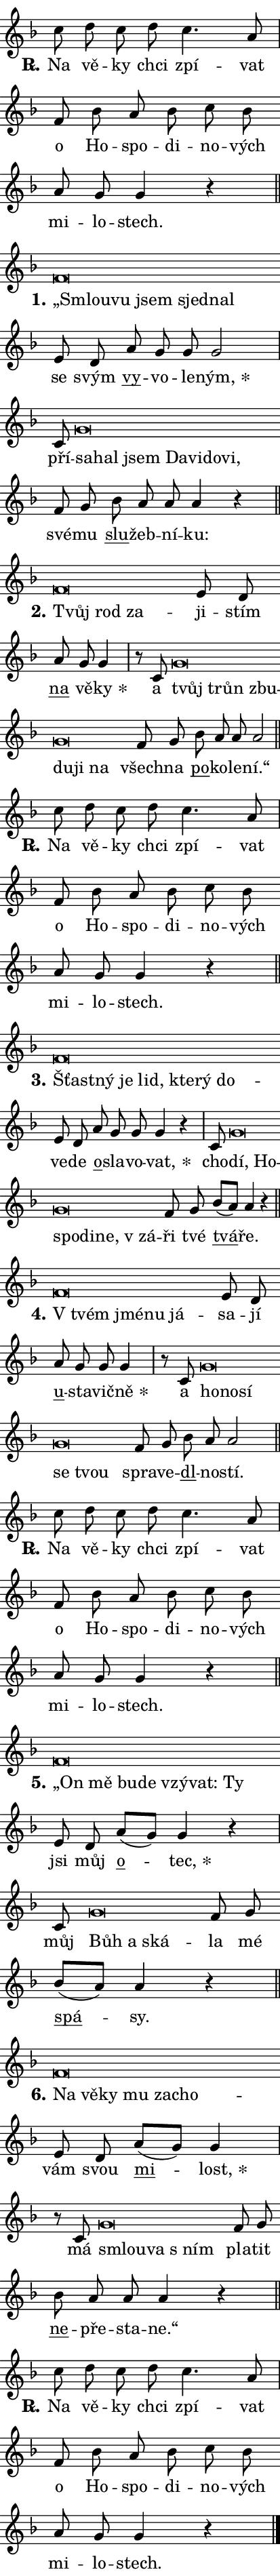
\version "2.22.1"
\header { tagline = "" }
\paper {
  indent = 0\cm
  top-margin = 0\cm
  right-margin = 0\cm
  bottom-margin = 0\cm
  left-margin = 0\cm
  paper-width = 7\cm
  page-breaking = #ly:one-page-breaking
  system-system-spacing.basic-distance = #11
  score-system-spacing.basic-distance = #11.3
  ragged-last = ##f
}


%% Author: Thomas Morley
%% https://lists.gnu.org/archive/html/lilypond-user/2020-05/msg00002.html
#(define (line-position grob)
"Returns position of @var[grob} in current system:
   @code{'start}, if at first time-step
   @code{'end}, if at last time-step
   @code{'middle} otherwise
"
  (let* ((col (ly:item-get-column grob))
         (ln (ly:grob-object col 'left-neighbor))
         (rn (ly:grob-object col 'right-neighbor))
         (col-to-check-left (if (ly:grob? ln) ln col))
         (col-to-check-right (if (ly:grob? rn) rn col))
         (break-dir-left
           (and
             (ly:grob-property col-to-check-left 'non-musical #f)
             (ly:item-break-dir col-to-check-left)))
         (break-dir-right
           (and
             (ly:grob-property col-to-check-right 'non-musical #f)
             (ly:item-break-dir col-to-check-right))))
        (cond ((eqv? 1 break-dir-left) 'start)
              ((eqv? -1 break-dir-right) 'end)
              (else 'middle))))

#(define (tranparent-at-line-position vctor)
  (lambda (grob)
  "Relying on @code{line-position} select the relevant enry from @var{vctor}.
Used to determine transparency,"
    (case (line-position grob)
      ((end) (not (vector-ref vctor 0)))
      ((middle) (not (vector-ref vctor 1)))
      ((start) (not (vector-ref vctor 2))))))

noteHeadBreakVisibility =
#(define-music-function (break-visibility)(vector?)
"Makes @code{NoteHead}s transparent relying on @var{break-visibility}"
#{
  \override NoteHead.transparent =
    #(tranparent-at-line-position break-visibility)
#})

#(define delete-ledgers-for-transparent-note-heads
  (lambda (grob)
    "Reads whether a @code{NoteHead} is transparent.
If so this @code{NoteHead} is removed from @code{'note-heads} from
@var{grob}, which is supposed to be @code{LedgerLineSpanner}.
As a result ledgers are not printed for this @code{NoteHead}"
    (let* ((nhds-array (ly:grob-object grob 'note-heads))
           (nhds-list
             (if (ly:grob-array? nhds-array)
                 (ly:grob-array->list nhds-array)
                 '()))
           ;; Relies on the transparent-property being done before
           ;; Staff.LedgerLineSpanner.after-line-breaking is executed.
           ;; This is fragile ...
           (to-keep
             (remove
               (lambda (nhd)
                 (ly:grob-property nhd 'transparent #f))
               nhds-list)))
      ;; TODO find a better method to iterate over grob-arrays, similiar
      ;; to filter/remove etc for lists
      ;; For now rebuilt from scratch
      (set! (ly:grob-object grob 'note-heads)  '())
      (for-each
        (lambda (nhd)
          (ly:pointer-group-interface::add-grob grob 'note-heads nhd))
        to-keep))))

hideNotes = {
  \noteHeadBreakVisibility #begin-of-line-visible
}
unHideNotes = {
  \noteHeadBreakVisibility #all-visible
}

% work-around for resetting accidentals
% https://lilypond.org/doc/v2.23/Documentation/notation/displaying-rhythms#unmetered-music
cadenzaMeasure = {
  \cadenzaOff
  \partial 1024 s1024
  \cadenzaOn
}

#(define-markup-command (accent layout props text) (markup?)
  "Underline accented syllable"
  (interpret-markup layout props
    #{\markup \override #'(offset . 4.3) \underline { #text }#}))

responsum = \markup \concat {
  "R" \hspace #-1.05 \path #0.1 #'((moveto 0 0.07) (lineto 0.9 0.8)) \hspace #0.05 "."
}

\layout {
    \context {
        \Staff
        \remove "Time_signature_engraver"
        \override LedgerLineSpanner.after-line-breaking = #delete-ledgers-for-transparent-note-heads
    }
    \context {
        \Voice {
            \override NoteHead.output-attributes = #'((class . "notehead"))
            \override Hairpin.height = #0.55
        }
    }
    \context {
        \Lyrics {
            \override StanzaNumber.output-attributes = #'((class . "stanzanumber"))
            \override LyricSpace.minimum-distance = #0.9
            \override LyricText.font-name = #"TeX Gyre Schola"
            \override LyricText.font-size = 1
            \override StanzaNumber.font-name = #"TeX Gyre Schola Bold"
            \override StanzaNumber.font-size = 1
        }
    }
}

% magnetic-lyrics.ily
%
%   written by
%     Jean Abou Samra <jean@abou-samra.fr>
%     Werner Lemberg <wl@gnu.org>
%
%   adapted by
%     Jiri Hon <jiri.hon@gmail.com>
%
% Version 2022-Apr-15

% https://www.mail-archive.com/lilypond-user@gnu.org/msg149350.html

#(define (Left_hyphen_pointer_engraver context)
   "Collect syllable-hyphen-syllable occurrences in lyrics and store
them in properties.  This engraver only looks to the left.  For
example, if the lyrics input is @code{foo -- bar}, it does the
following.

@itemize @bullet
@item
Set the @code{text} property of the @code{LyricHyphen} grob between
@q{foo} and @q{bar} to @code{foo}.

@item
Set the @code{left-hyphen} property of the @code{LyricText} grob with
text @q{foo} to the @code{LyricHyphen} grob between @q{foo} and
@q{bar}.
@end itemize

Use this auxiliary engraver in combination with the
@code{lyric-@/text::@/apply-@/magnetic-@/offset!} hook."
   (let ((hyphen #f)
         (text #f))
     (make-engraver
      (acknowledgers
       ((lyric-syllable-interface engraver grob source-engraver)
        (set! text grob)))
      (end-acknowledgers
       ((lyric-hyphen-interface engraver grob source-engraver)
        ;(when (not (grob::has-interface grob 'lyric-space-interface))
          (set! hyphen grob)));)
      ((stop-translation-timestep engraver)
       (when (and text hyphen)
         (ly:grob-set-object! text 'left-hyphen hyphen))
       (set! text #f)
       (set! hyphen #f)))))

#(define (lyric-text::apply-magnetic-offset! grob)
   "If the space between two syllables is less than the value in
property @code{LyricText@/.details@/.squash-threshold}, move the right
syllable to the left so that it gets concatenated with the left
syllable.

Use this function as a hook for
@code{LyricText@/.after-@/line-@/breaking} if the
@code{Left_@/hyphen_@/pointer_@/engraver} is active."
   (let ((hyphen (ly:grob-object grob 'left-hyphen #f)))
     (when hyphen
       (let ((left-text (ly:spanner-bound hyphen LEFT)))
         (when (grob::has-interface left-text 'lyric-syllable-interface)
           (let* ((common (ly:grob-common-refpoint grob left-text X))
                  (this-x-ext (ly:grob-extent grob common X))
                  (left-x-ext
                   (begin
                     ;; Trigger magnetism for left-text.
                     (ly:grob-property left-text 'after-line-breaking)
                     (ly:grob-extent left-text common X)))
                  ;; `delta` is the gap width between two syllables.
                  (delta (- (interval-start this-x-ext)
                            (interval-end left-x-ext)))
                  (details (ly:grob-property grob 'details))
                  (threshold (assoc-get 'squash-threshold details 0.2)))
             (when (< delta threshold)
               (let* (;; We have to manipulate the input text so that
                      ;; ligatures crossing syllable boundaries are not
                      ;; disabled.  For languages based on the Latin
                      ;; script this is essentially a beautification.
                      ;; However, for non-Western scripts it can be a
                      ;; necessity.
                      (lt (ly:grob-property left-text 'text))
                      (rt (ly:grob-property grob 'text))
                      (is-space (grob::has-interface hyphen 'lyric-space-interface))
                      (space (if is-space " " ""))
                      (space-markup (grob-interpret-markup grob " "))
                      (space-size (interval-length (ly:stencil-extent space-markup X)))
                      (extra-delta (if is-space space-size 0))
                      ;; Append new syllable.
                      (ltrt-space (if (and (string? lt) (string? rt))
                                (string-append lt space rt)
                                (make-concat-markup (list lt space rt))))
                      ;; Right-align `ltrt` to the right side.
                      (ltrt-space-markup (grob-interpret-markup
                               grob
                               (make-translate-markup
                                (cons (interval-length this-x-ext) 0)
                                (make-right-align-markup ltrt-space)))))
                 (begin
                   ;; Don't print `left-text`.
                   (ly:grob-set-property! left-text 'stencil #f)
                   ;; Set text and stencil (which holds all collected
                   ;; syllables so far) and shift it to the left.
                   (ly:grob-set-property! grob 'text ltrt-space)
                   (ly:grob-set-property! grob 'stencil ltrt-space-markup)
                   (ly:grob-translate-axis! grob (- (- delta extra-delta)) X))))))))))


#(define (lyric-hyphen::displace-bounds-first grob)
   ;; Make very sure this callback isn't triggered too early.
   (let ((left (ly:spanner-bound grob LEFT))
         (right (ly:spanner-bound grob RIGHT)))
     (ly:grob-property left 'after-line-breaking)
     (ly:grob-property right 'after-line-breaking)
     (ly:lyric-hyphen::print grob)))

squashThreshold = #0.4

\layout {
  \context {
    \Lyrics
    \consists #Left_hyphen_pointer_engraver
    \override LyricText.after-line-breaking =
      #lyric-text::apply-magnetic-offset!
    \override LyricHyphen.stencil = #lyric-hyphen::displace-bounds-first
    \override LyricText.details.squash-threshold = \squashThreshold
    \override LyricHyphen.minimum-distance = 0
    \override LyricHyphen.minimum-length = \squashThreshold
  }
}

squash = \override LyricText.details.squash-threshold = 9999
unSquash = \override LyricText.details.squash-threshold = \squashThreshold

left = \override LyricText.self-alignment-X = #LEFT
unLeft = \revert LyricText.self-alignment-X

starOffset = #(lambda (grob) 
                (let ((x_offset (ly:self-alignment-interface::aligned-on-x-parent grob)))
                  (if (= x_offset 0) 0 (+ x_offset 1.2))))

star = #(define-music-function (syllable)(string?)
"Append star separator at the end of a syllable"
#{
  \once \override LyricText.X-offset = #starOffset
  \lyricmode { \markup {
    #syllable
    \override #'((font-name . "TeX Gyre Schola Bold")) \hspace #0.2 \lower #0.65 \larger "*"
  } }
#})

starAccent = #(define-music-function (syllable)(string?)
"Append star separator at the end of a syllable and make accent"
#{
  \once \override LyricText.X-offset = #starOffset
  \lyricmode { \markup {
    \accent #syllable
    \override #'((font-name . "TeX Gyre Schola Bold")) \hspace #0.2 \lower #0.65 \larger "*"
  } }
#})

breath = #(define-music-function (syllable)(string?)
"Append breathing indicator at the end of a syllable"
#{
  \lyricmode { \markup { #syllable "+" } }
#})

optionalBreath = #(define-music-function (syllable)(string?)
"Append optional breathing indicator at the end of a syllable"
#{
  \lyricmode { \markup { #syllable "(+)" } }
#})


\score {
    <<
        \new Voice = "melody" { \cadenzaOn \key f \major \relative { c''8 d c d c4. a8 \cadenzaMeasure \bar "|" f bes a bes \bar "" c bes \bar "" a g g4 r \cadenzaMeasure \bar "||" \break } }
        \new Lyrics \lyricsto "melody" { \lyricmode { \set stanza = \responsum
Na vě -- ky chci zpí -- vat o Ho -- spo -- di -- no -- vých mi -- lo -- stech. } }
    >>
    \layout {}
}

\score {
    <<
        \new Voice = "melody" { \cadenzaOn \key f \major \relative { f'\breve*1/16 \hideNotes \breve*1/16 \bar "" \breve*1/16 \bar "" \breve*1/16 \breve*1/16 \bar "" \unHideNotes e8 d \bar "" a' g g g2 \cadenzaMeasure \bar "|" c,8 g'\breve*1/16 \hideNotes \breve*1/16 \bar "" \breve*1/16 \bar "" \breve*1/16 \bar "" \breve*1/16 \bar "" \breve*1/16 \breve*1/16 \bar "" \unHideNotes f8 g \bar "" bes a a a4 r \cadenzaMeasure \bar "||" \break } }
        \new Lyrics \lyricsto "melody" { \lyricmode { \set stanza = "1."
\left „Smlou -- \squash vu jsem sjed -- nal \unLeft \unSquash se svým \markup \accent vy -- vo -- le -- \star ným, pří -- \left sa -- \squash hal jsem Da -- vi -- do -- vi, \unLeft \unSquash své -- mu \markup \accent slu -- žeb -- ní -- ku: } }
    >>
    \layout {}
}

\score {
    <<
        \new Voice = "melody" { \cadenzaOn \key f \major \relative { f'\breve*1/16 \hideNotes \breve*1/16 \breve*1/16 \bar "" \unHideNotes e8 d \bar "" a' g g4 \cadenzaMeasure \bar "|" r8 c,8 g'\breve*1/16 \hideNotes \breve*1/16 \bar "" \breve*1/16 \bar "" \breve*1/16 \bar "" \breve*1/16 \breve*1/16 \bar "" \unHideNotes f8 g \bar "" bes a a a2 \cadenzaMeasure \bar "||" \break } }
        \new Lyrics \lyricsto "melody" { \lyricmode { \set stanza = "2."
\left Tvůj \squash rod za -- \unLeft \unSquash ji -- stím \markup \accent na vě -- \star ky a \left tvůj \squash trůn zbu -- du -- ji na \unLeft \unSquash všech -- na \markup \accent po -- ko -- le -- ní.“ } }
    >>
    \layout {}
}

\score {
    <<
        \new Voice = "melody" { \cadenzaOn \key f \major \relative { c''8 d c d c4. a8 \cadenzaMeasure \bar "|" f bes a bes \bar "" c bes \bar "" a g g4 r \cadenzaMeasure \bar "||" \break } }
        \new Lyrics \lyricsto "melody" { \lyricmode { \set stanza = \responsum
Na vě -- ky chci zpí -- vat o Ho -- spo -- di -- no -- vých mi -- lo -- stech. } }
    >>
    \layout {}
}

\score {
    <<
        \new Voice = "melody" { \cadenzaOn \key f \major \relative { f'\breve*1/16 \hideNotes \breve*1/16 \bar "" \breve*1/16 \bar "" \breve*1/16 \bar "" \breve*1/16 \bar "" \breve*1/16 \breve*1/16 \bar "" \unHideNotes e8 d \bar "" a' g g g4 r \cadenzaMeasure \bar "|" c,8 g'\breve*1/16 \hideNotes \breve*1/16 \bar "" \breve*1/16 \bar "" \breve*1/16 \bar "" \breve*1/16 \breve*1/16 \bar "" \unHideNotes f8 g \bar "" bes[( a)] a4 r \cadenzaMeasure \bar "||" \break } }
        \new Lyrics \lyricsto "melody" { \lyricmode { \set stanza = "3."
\left Šťast -- \squash ný je lid, kte -- rý do -- \unLeft \unSquash ve -- de \markup \accent o -- sla -- vo -- \star vat, cho -- \left dí, \squash Ho -- spo -- di -- ne, "v zá" -- \unLeft \unSquash ři tvé \markup \accent tvá -- ře. } }
    >>
    \layout {}
}

\score {
    <<
        \new Voice = "melody" { \cadenzaOn \key f \major \relative { f'\breve*1/16 \hideNotes \breve*1/16 \bar "" \breve*1/16 \breve*1/16 \bar "" \unHideNotes e8 d \bar "" a' g g g4 \cadenzaMeasure \bar "|" r8 c,8 g'\breve*1/16 \hideNotes \breve*1/16 \bar "" \breve*1/16 \bar "" \breve*1/16 \breve*1/16 \bar "" \unHideNotes f8 g \bar "" bes a a2 \cadenzaMeasure \bar "||" \break } }
        \new Lyrics \lyricsto "melody" { \lyricmode { \set stanza = "4."
\left "V tvém" \squash jmé -- nu já -- \unLeft \unSquash sa -- jí \markup \accent u -- sta -- vič -- \star ně a \left ho -- \squash no -- sí se tvou \unLeft \unSquash spra -- ve -- \markup \accent dl -- no -- stí. } }
    >>
    \layout {}
}

\score {
    <<
        \new Voice = "melody" { \cadenzaOn \key f \major \relative { c''8 d c d c4. a8 \cadenzaMeasure \bar "|" f bes a bes \bar "" c bes \bar "" a g g4 r \cadenzaMeasure \bar "||" \break } }
        \new Lyrics \lyricsto "melody" { \lyricmode { \set stanza = \responsum
Na vě -- ky chci zpí -- vat o Ho -- spo -- di -- no -- vých mi -- lo -- stech. } }
    >>
    \layout {}
}

\score {
    <<
        \new Voice = "melody" { \cadenzaOn \key f \major \relative { f'\breve*1/16 \hideNotes \breve*1/16 \bar "" \breve*1/16 \bar "" \breve*1/16 \bar "" \breve*1/16 \bar "" \breve*1/16 \breve*1/16 \bar "" \unHideNotes e8 d \bar "" a'[( g)] g4 r \cadenzaMeasure \bar "|" c,8 g'\breve*1/16 \hideNotes \breve*1/16 \breve*1/16 \bar "" \unHideNotes f8 g \bar "" bes[( a)] a4 r \cadenzaMeasure \bar "||" \break } }
        \new Lyrics \lyricsto "melody" { \lyricmode { \set stanza = "5."
\left „On \squash mě bu -- de vzý -- vat: Ty \unLeft \unSquash jsi můj \markup \accent o -- \star tec, můj \left Bůh \squash a ská -- \unLeft \unSquash la mé \markup \accent spá -- sy. } }
    >>
    \layout {}
}

\score {
    <<
        \new Voice = "melody" { \cadenzaOn \key f \major \relative { f'\breve*1/16 \hideNotes \breve*1/16 \bar "" \breve*1/16 \bar "" \breve*1/16 \bar "" \breve*1/16 \breve*1/16 \bar "" \unHideNotes e8 d \bar "" a'[( g)] g4 \cadenzaMeasure \bar "|" r8 c,8 g'\breve*1/16 \hideNotes \breve*1/16 \breve*1/16 \bar "" \unHideNotes f8 g \bar "" bes a a a4 r \cadenzaMeasure \bar "||" \break } }
        \new Lyrics \lyricsto "melody" { \lyricmode { \set stanza = "6."
\left Na \squash vě -- ky mu za -- cho -- \unLeft \unSquash vám svou \markup \accent mi -- \star lost, má \left smlou -- \squash va "s ním" \unLeft \unSquash pla -- tit \markup \accent ne -- pře -- sta -- ne.“ } }
    >>
    \layout {}
}

\score {
    <<
        \new Voice = "melody" { \cadenzaOn \key f \major \relative { c''8 d c d c4. a8 \cadenzaMeasure \bar "|" f bes a bes \bar "" c bes \bar "" a g g4 r \cadenzaMeasure \bar "||" \break } \bar "|." }
        \new Lyrics \lyricsto "melody" { \lyricmode { \set stanza = \responsum
Na vě -- ky chci zpí -- vat o Ho -- spo -- di -- no -- vých mi -- lo -- stech. } }
    >>
    \layout {}
}
